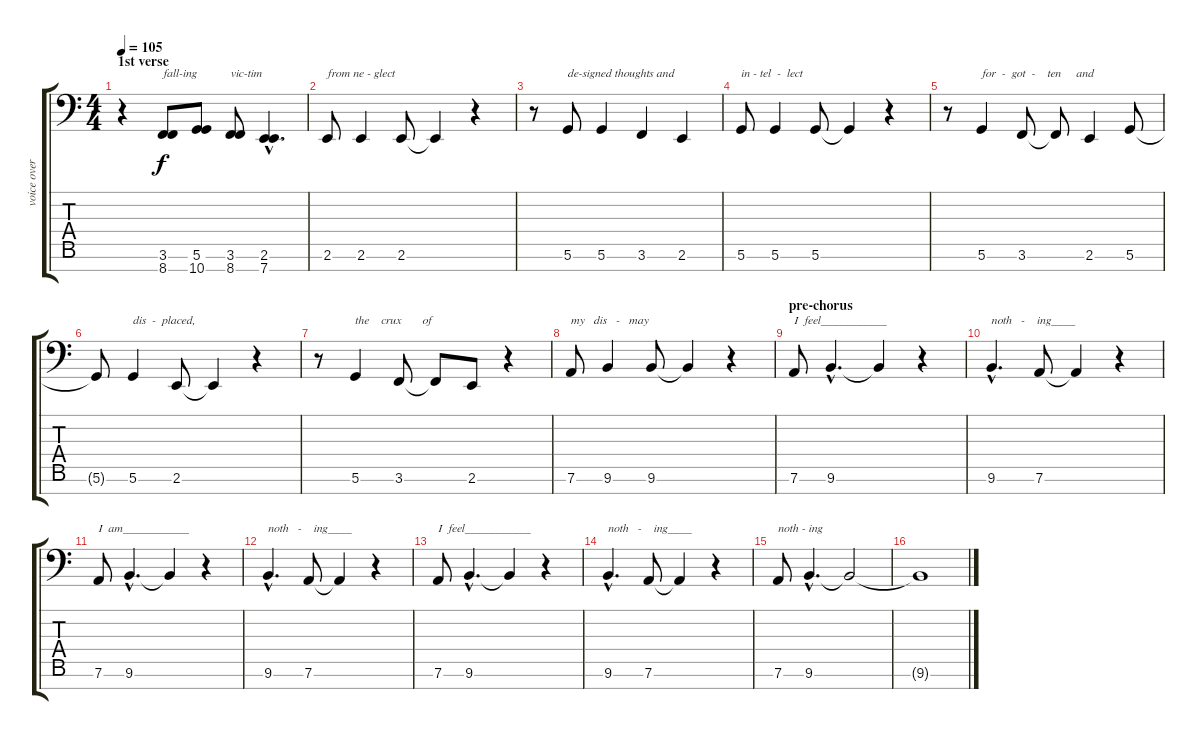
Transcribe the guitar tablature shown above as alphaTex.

\track ("voice over dub" "voice over") {instrument lead2sawtooth}
\staff {score tabs}
\tuning (D4 A3 F3 C3 G2 D2 A1) {hide}
\ts (4 4)
\section ("" "1st verse")
\tempo 105
\clef f4
\ks c
r.4{dy f} (3.6 8.7).8{txt "fall-ing "} (5.6 10.7).8 (3.6 8.7).8{txt "vic-tim"} (2.6{hac} 7.7{hac}).4{d} |
2.6.8{txt "from ne - glect"} 2.6.4 2.6.8 2.6{t}.4 r.4 |
r.8 5.6.8{txt "de-signed thoughts and"} 5.6.4 3.6.4 2.6.4 |
5.6.8{txt "in - tel  -  lect"} 5.6.4 5.6.8 5.6{t}.4 r.4 |
r.8 5.6.4{txt "for  -  got  -    ten     and"} 3.6.8 3.6{t}.8 2.6.4 5.6.8 |
5.6{t}.8 5.6.4{txt "dis  -  placed,"} 2.6.8 2.6{t}.4 r.4 |
r.8 5.6.4{txt "the    crux       of"} 3.6.8 3.6{t}.8 2.6.8 r.4 |
7.6.8{txt "my   dis   -   may"} 9.6.4 9.6.8 9.6{t}.4 r.4 |
\section ("" "pre-chorus")
7.6.8{txt "I  feel___________"} 9.6{hac}.4{d} 9.6{t}.4 r.4 |
9.6{hac}.4{d txt "noth   -    ing____"} 7.6.8 7.6{t}.4 r.4 |
7.6.8{txt "I  am___________"} 9.6{hac}.4{d} 9.6{t}.4 r.4 |
9.6{hac}.4{d txt "noth   -    ing____"} 7.6.8 7.6{t}.4 r.4 |
7.6.8{txt "I  feel___________"} 9.6{hac}.4{d} 9.6{t}.4 r.4 |
9.6{hac}.4{d txt "noth   -    ing____"} 7.6.8 7.6{t}.4 r.4 |
7.6.8{txt "noth - ing"} 9.6{hac}.4{d} 9.6{t}.2 |
9.6{t}.1
